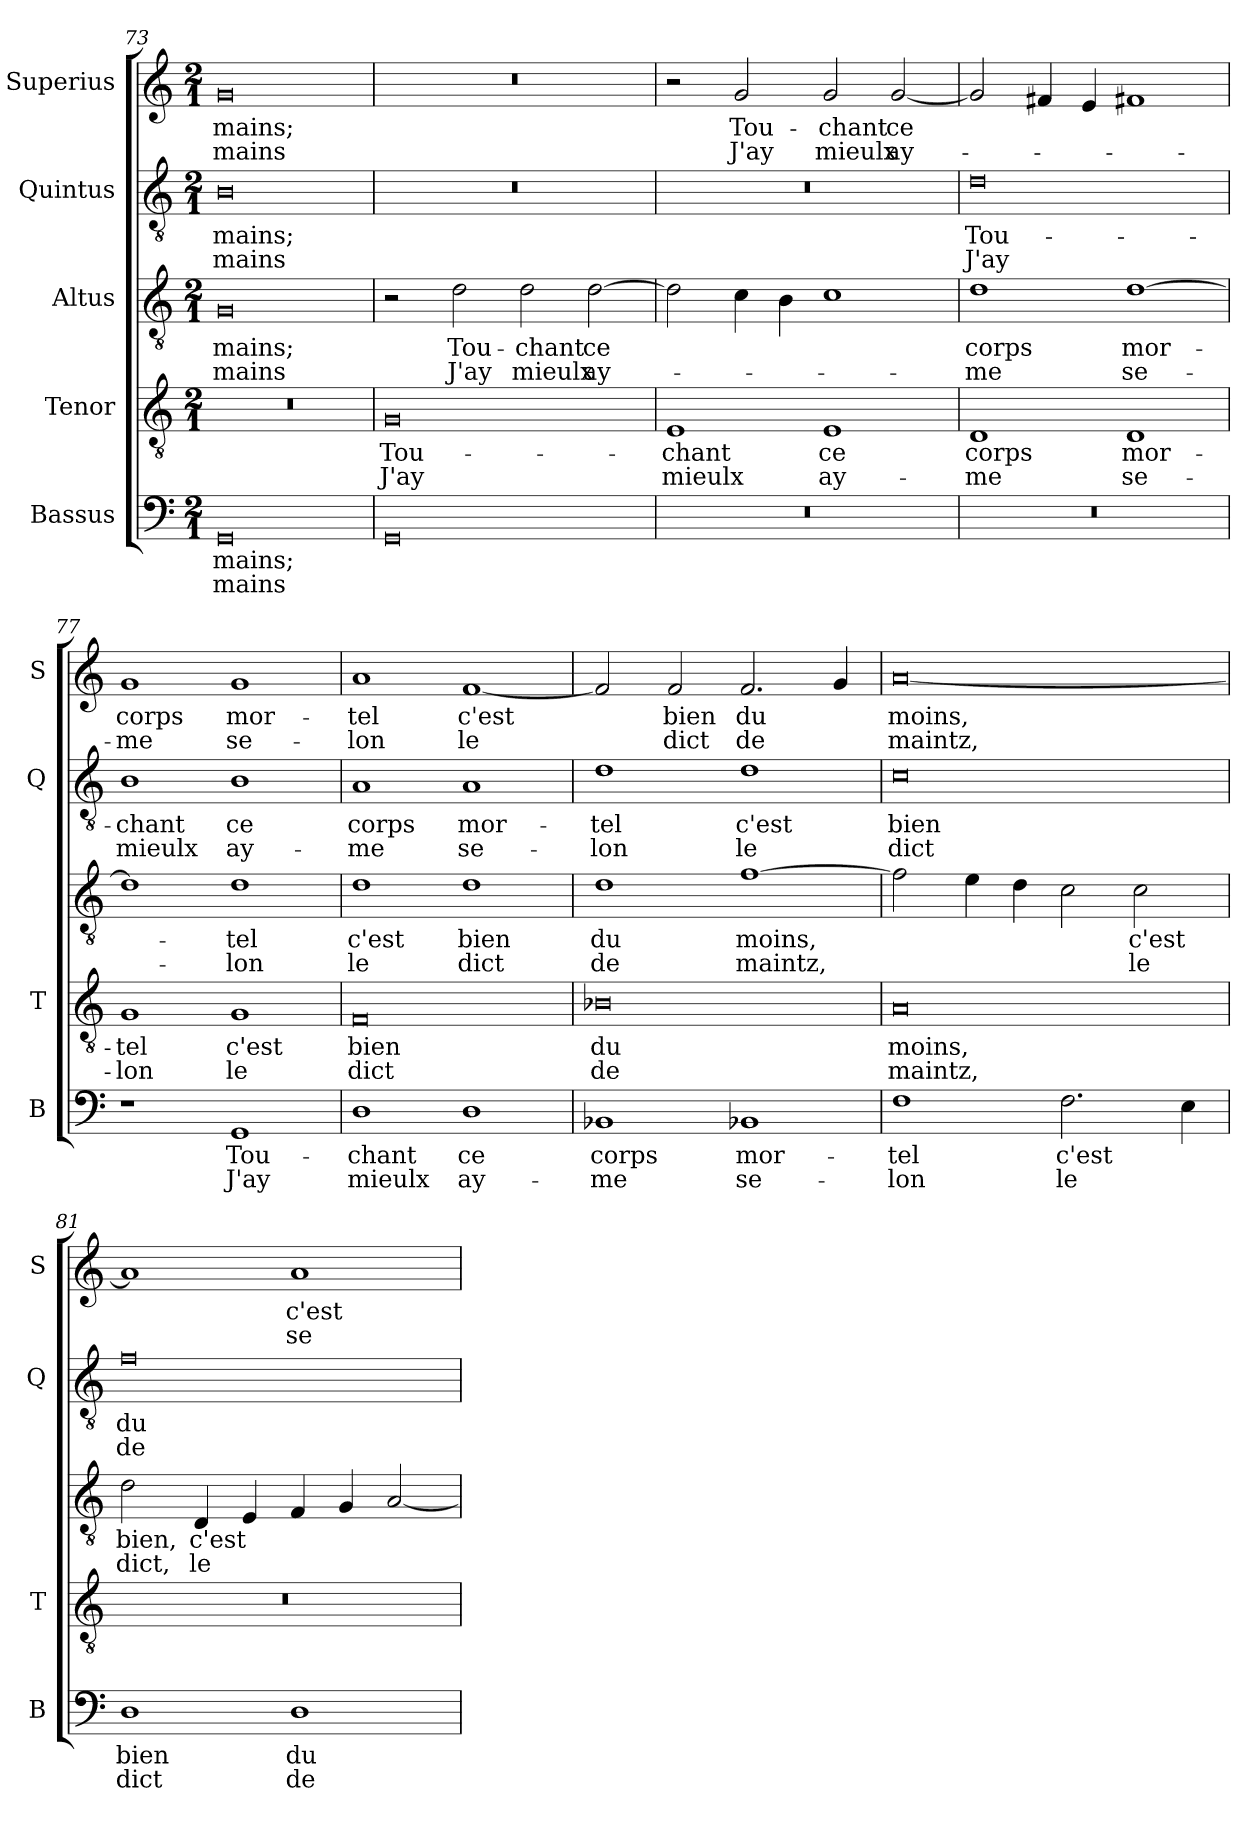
**kern	**text	**text	**kern	**text	**text	**kern	**text	**text	**kern	**text	**text	**kern	**text	**text
*part5	*part5	*part5	*part4	*part4	*part4	*part3	*part3	*part3	*part2	*part2	*part2	*part1	*part1	*part1
*staff5	*staff5	*staff5	*staff4	*staff4	*staff4	*staff3	*staff3	*staff3	*staff2	*staff2	*staff2	*staff1	*staff1	*staff1
*I"Bassus	*	*	*I"Tenor	*	*	*I"Altus	*	*	*I"Quintus	*	*	*I"Superius	*	*
*I'B	*	*	*I'T	*	*	*	*	*	*I'Q	*	*	*I'S	*	*
*clefF4	*	*	*clefGv2	*	*	*clefGv2	*	*	*clefGv2	*	*	*clefG2	*	*
*k[]	*	*	*k[]	*	*	*k[]	*	*	*k[]	*	*	*k[]	*	*
*M2/1	*	*	*M2/1	*	*	*M2/1	*	*	*M2/1	*	*	*M2/1	*	*
=73	=73	=73	=73	=73	=73	=73	=73	=73	=73	=73	=73	=73	=73	=73
0GG	mains;	-mains	0r	.	.	0G	mains;	-mains	0B	mains;	-mains	0g	mains;	-mains
=74	=74	=74	=74	=74	=74	=74	=74	=74	=74	=74	=74	=74	=74	=74
0GG	.	.	0G	Tou-	J'ay	2r	.	.	0r	.	.	0r	.	.
.	.	.	.	.	.	2d\	Tou-	J'ay	.	.	.	.	.	.
.	.	.	.	.	.	2d\	-chant	mieulx	.	.	.	.	.	.
.	.	.	.	.	.	[2d\	ce	ay-	.	.	.	.	.	.
=75	=75	=75	=75	=75	=75	=75	=75	=75	=75	=75	=75	=75	=75	=75
0r	.	.	1E	-chant	mieulx	2d\]	.	.	0r	.	.	2r	.	.
.	.	.	.	.	.	4c\	.	.	.	.	.	2g/	Tou-	J'ay
.	.	.	.	.	.	4B\	.	.	.	.	.	.	.	.
.	.	.	1E	ce	ay-	1c	.	.	.	.	.	2g/	-chant	mieulx
.	.	.	.	.	.	.	.	.	.	.	.	[2g/	ce	ay-
=76	=76	=76	=76	=76	=76	=76	=76	=76	=76	=76	=76	=76	=76	=76
0r	.	.	1D	corps	-me	1d	corps	-me	0d	Tou-	J'ay	2g/]	.	.
.	.	.	.	.	.	.	.	.	.	.	.	4f#X/	.	.
.	.	.	.	.	.	.	.	.	.	.	.	4e/	.	.
.	.	.	1D	mor-	se-	[1d	mor-	se-	.	.	.	1f#X	.	.
=77	=77	=77	=77	=77	=77	=77	=77	=77	=77	=77	=77	=77	=77	=77
1r	.	.	1G	-tel	-lon	1d]	.	.	1B	-chant	mieulx	1g	corps	-me
1GG	Tou-	J'ay	1G	c'est	le	1d	-tel	-lon	1B	ce	ay-	1g	mor-	se-
=78	=78	=78	=78	=78	=78	=78	=78	=78	=78	=78	=78	=78	=78	=78
1D	-chant	mieulx	0F	bien	dict	1d	c'est	le	1A	corps	-me	1a	-tel	-lon
1D	ce	ay-	.	.	.	1d	bien	dict	1A	mor-	se-	[1f	c'est	le
=79	=79	=79	=79	=79	=79	=79	=79	=79	=79	=79	=79	=79	=79	=79
1BB-X	corps	-me	0B-X	du	de	1d	du	de	1d	-tel	-lon	2f/]	.	.
.	.	.	.	.	.	.	.	.	.	.	.	2f/	bien	dict
1BB-X	mor-	se-	.	.	.	[1f	moins,	maintz,	1d	c'est	le	2.f/	du	de
.	.	.	.	.	.	.	.	.	.	.	.	4g/	.	.
=80	=80	=80	=80	=80	=80	=80	=80	=80	=80	=80	=80	=80	=80	=80
1F	-tel	-lon	0A	moins,	maintz,	2f\]	.	.	0c	bien	dict	[0a	moins,	maintz,
.	.	.	.	.	.	4e\	.	.	.	.	.	.	.	.
.	.	.	.	.	.	4d\	.	.	.	.	.	.	.	.
2.F\	c'est	le	.	.	.	2c\	.	.	.	.	.	.	.	.
.	.	.	.	.	.	2c\	c'est	le	.	.	.	.	.	.
4E\	.	.	.	.	.	.	.	.	.	.	.	.	.	.
=81	=81	=81	=81	=81	=81	=81	=81	=81	=81	=81	=81	=81	=81	=81
1D	bien	dict	0r	.	.	2d\	bien,	dict,	0f	du	de	1a]	.	.
.	.	.	.	.	.	4D/	c'est	le	.	.	.	.	.	.
.	.	.	.	.	.	4E/	.	.	.	.	.	.	.	.
1D	du	de	.	.	.	4F/	.	.	.	.	.	1a	c'est	se-
.	.	.	.	.	.	4G/	.	.	.	.	.	.	.	.
.	.	.	.	.	.	[2A/	.	.	.	.	.	.	.	.
=	=	=	=	=	=	=	=	=	=	=	=	=	=	=
*-	*-	*-	*-	*-	*-	*-	*-	*-	*-	*-	*-	*-	*-	*-
